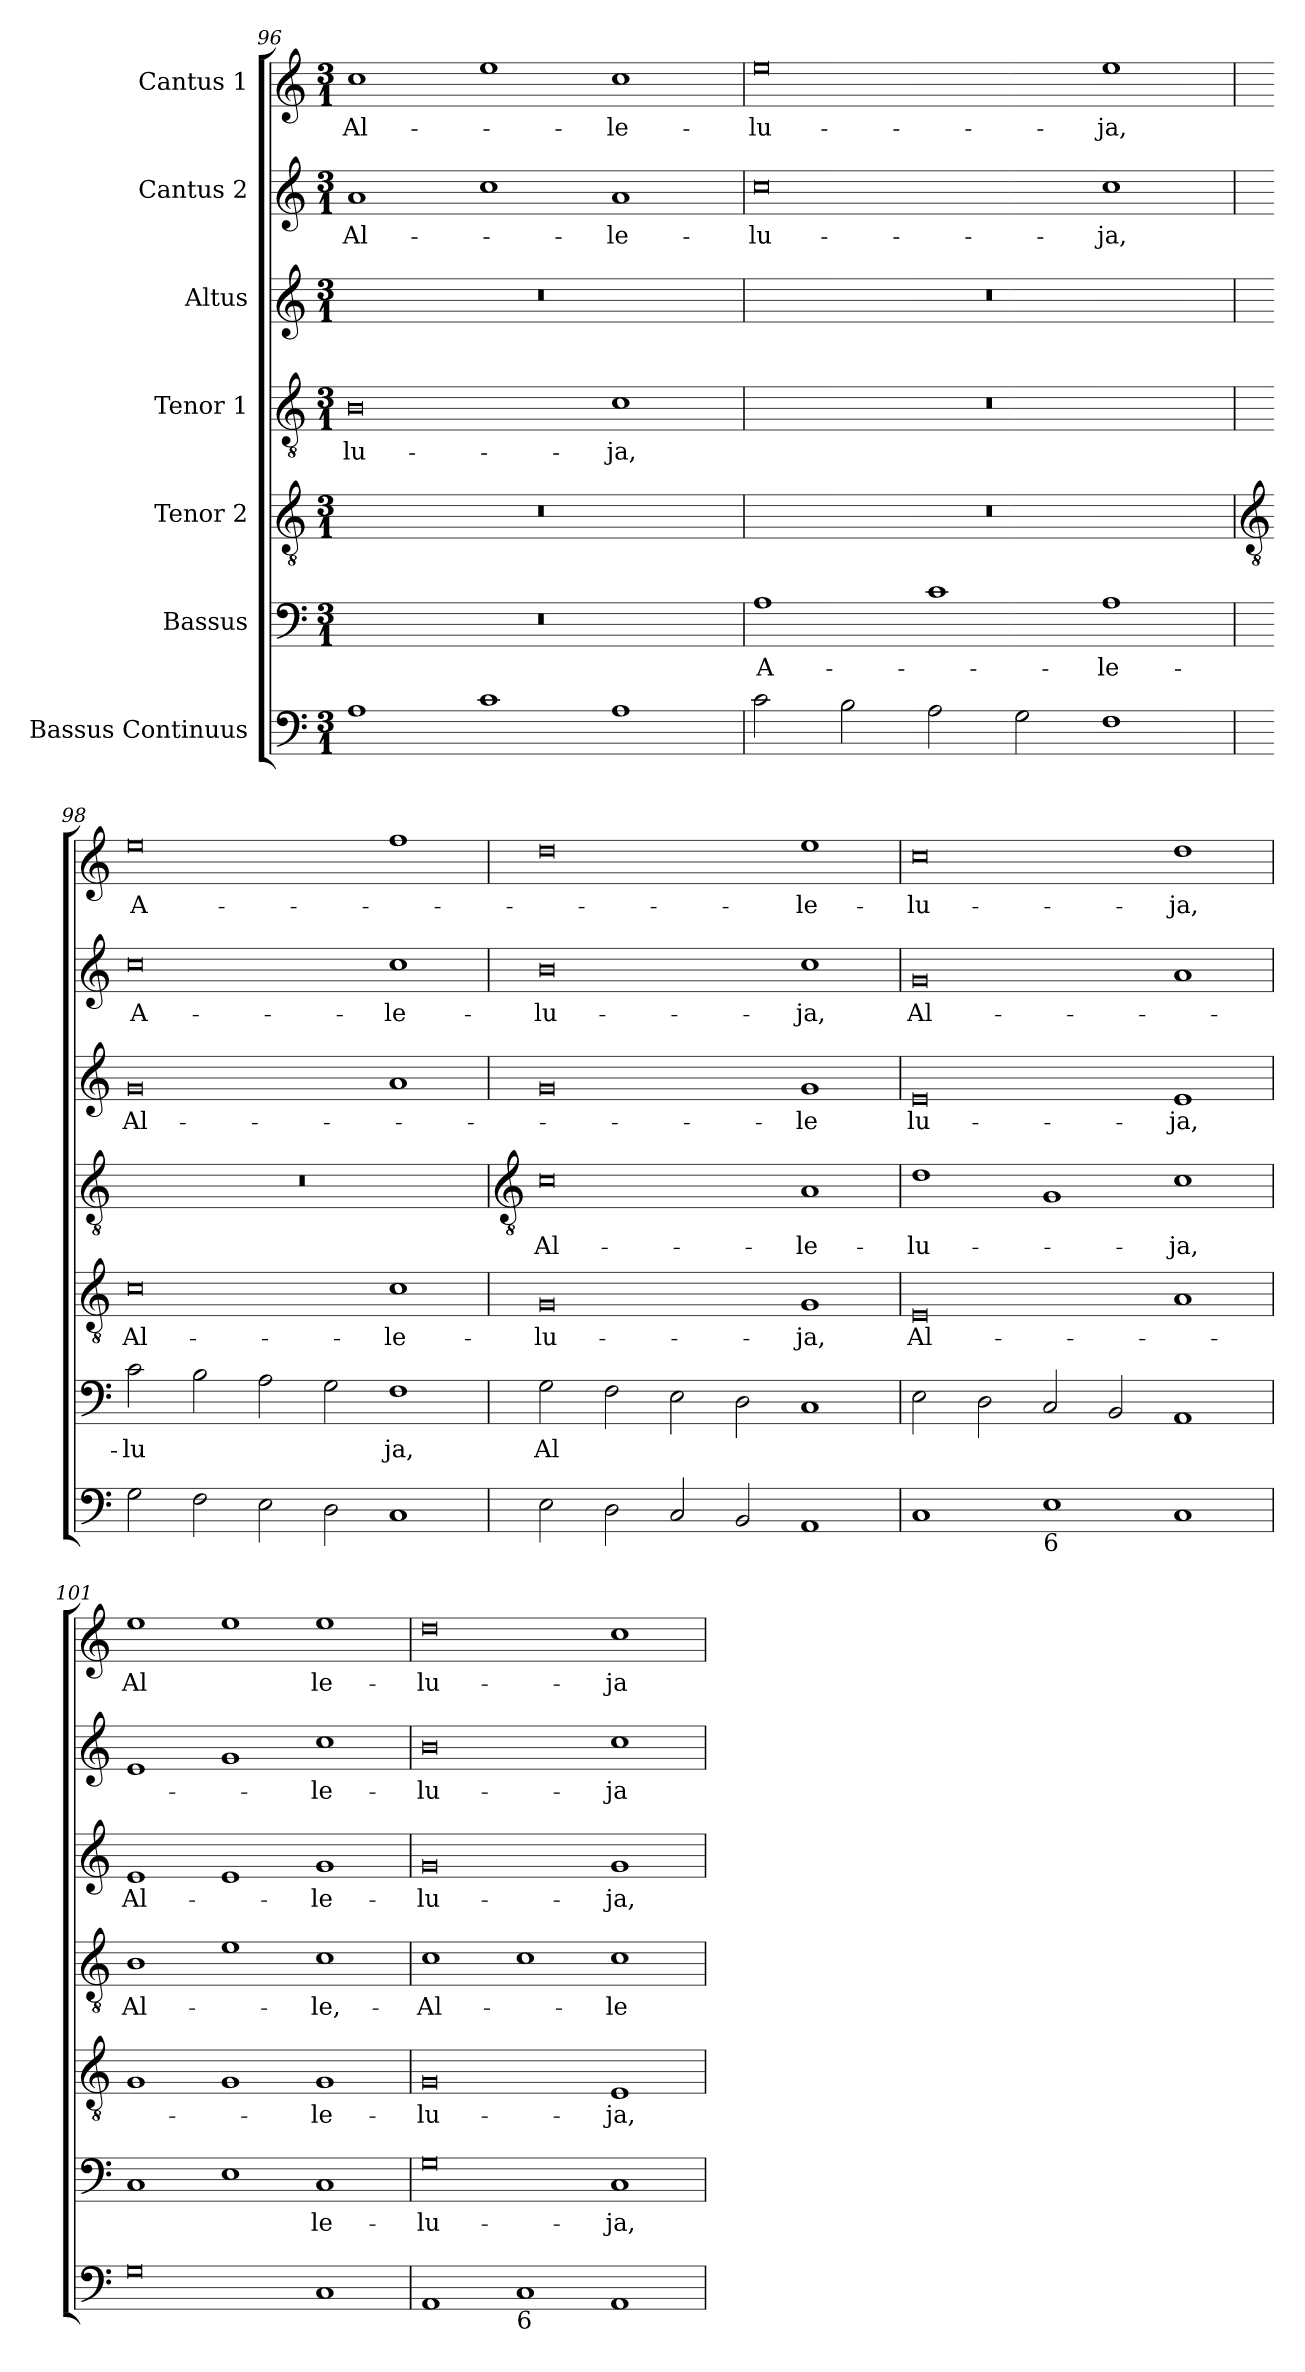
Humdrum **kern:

**kern	**kern	**text	**kern	**text	**kern	**text	**kern	**text	**kern	**text	**kern	**text
*part7	*part6	*part6	*part5	*part5	*part4	*part4	*part3	*part3	*part2	*part2	*part1	*part1
*staff7	*staff6	*staff6	*staff5	*staff5	*staff4	*staff4	*staff3	*staff3	*staff2	*staff2	*staff1	*staff1
*I"Bassus Continuus	*I"Bassus	*	*I"Tenor 2	*	*I"Tenor 1	*	*I"Altus	*	*I"Cantus 2	*	*I"Cantus 1	*
*clefF4	*clefF4	*	*clefGv2	*	*clefGv2	*	*clefG2	*	*clefG2	*	*clefG2	*
*k[]	*k[]	*	*k[]	*	*k[]	*	*k[]	*	*k[]	*	*k[]	*
*C:	*C:	*	*C:	*	*C:	*	*C:	*	*C:	*	*C:	*
*M3/1	*M3/1	*	*M3/1	*	*M3/1	*	*M3/1	*	*M3/1	*	*M3/1	*
=96	=96	=96	=96	=96	=96	=96	=96	=96	=96	=96	=96	=96
!	!	!	!	!	!	!LO:LY:b	!	!	!	!LO:LY:b	!	!LO:LY:b
1A	0.r	.	0.r	.	0B	-lu-	0.r	.	1a	Al-	1cc	Al-
1c	.	.	.	.	.	.	.	.	1cc	.	1ee	.
!	!	!	!	!	!	!LO:LY:b	!	!	!	!LO:LY:b	!	!LO:LY:b
1A	.	.	.	.	1c	-ja,	.	.	1a	-le-	1cc	-le-
!!LO:LB:g=z
=97	=97	=97	=97	=97	=97	=97	=97	=97	=97	=97	=97	=97
!	!	!LO:LY:b	!	!	!	!	!	!	!	!LO:LY:b	!	!LO:LY:b
2c	1A	A-	0.r	.	0.r	.	0.r	.	0cc	-lu-	0ee	-lu-
2B	.	.	.	.	.	.	.	.	.	.	.	.
2A	1c	.	.	.	.	.	.	.	.	.	.	.
2G	.	.	.	.	.	.	.	.	.	.	.	.
!	!	!LO:LY:b	!	!	!	!	!	!	!	!LO:LY:b	!	!LO:LY:b
1F	1A	-le-	.	.	.	.	.	.	1cc	-ja,	1ee	-ja,
!!LO:LB:g=z
=98	=98	=98	=98	=98	=98	=98	=98	=98	=98	=98	=98	=98
*	*	*	*clefGv2	*	*	*	*	*	*	*	*	*
!	!	!LO:LY:b	!	!LO:LY:b	!	!	!	!LO:LY:b	!	!LO:LY:b	!	!LO:LY:b
2G	2c	-lu	0c	Al-	0.r	.	0g	Al-	0cc	A-	0ee	A-
2F	2B	.	.	.	.	.	.	.	.	.	.	.
2E	2A	.	.	.	.	.	.	.	.	.	.	.
2D	2G	.	.	.	.	.	.	.	.	.	.	.
!	!	!LO:LY:b	!	!LO:LY:b	!	!	!	!	!	!LO:LY:b	!	!
1C	1F	ja,	1c	-le-	.	.	1a	.	1cc	-le-	1ff	.
!!LO:LB:g=z
=99	=99	=99	=99	=99	=99	=99	=99	=99	=99	=99	=99	=99
*	*	*	*	*	*clefGv2	*	*	*	*	*	*	*
!	!	!LO:LY:b	!	!LO:LY:b	!	!LO:LY:b	!	!	!	!LO:LY:b	!	!
2E	2G	Al	0G	-lu-	0c	Al-	0g	.	0b	-lu-	0dd	.
2D	2F	.	.	.	.	.	.	.	.	.	.	.
2C	2E	.	.	.	.	.	.	.	.	.	.	.
2BB	2D	.	.	.	.	.	.	.	.	.	.	.
!	!	!	!	!LO:LY:b	!	!LO:LY:b	!	!LO:LY:b	!	!LO:LY:b	!	!LO:LY:b
1AA	1C	.	1G	-ja,	1A	-le-	1g	-le	1cc	-ja,	1ee	-le-
=100	=100	=100	=100	=100	=100	=100	=100	=100	=100	=100	=100	=100
!	!	!	!	!LO:LY:b	!	!LO:LY:b	!	!LO:LY:b	!	!LO:LY:b	!	!LO:LY:b
1C	2E	.	0E	Al-	1d	-lu-	0e	lu-	0g	Al-	0cc	-lu-
.	2D	.	.	.	.	.	.	.	.	.	.	.
!LO:TX:b:t=6	!	!	!	!	!	!	!	!	!	!	!	!
1E	2C	.	.	.	1G	.	.	.	.	.	.	.
.	2BB	.	.	.	.	.	.	.	.	.	.	.
!	!	!	!	!	!	!LO:LY:b	!	!LO:LY:b	!	!	!	!LO:LY:b
1C	1AA	.	1A	.	1c	-ja,	1e	-ja,	1a	.	1dd	-ja,
=101	=101	=101	=101	=101	=101	=101	=101	=101	=101	=101	=101	=101
!	!	!	!	!	!	!LO:LY:b	!	!LO:LY:b	!	!	!	!LO:LY:b
0G	1C	.	1G	.	1B	Al-	1e	Al-	1e	.	1ee	Al
.	1E	.	1G	.	1e	.	1e	.	1g	.	1ee	.
!	!	!LO:LY:b	!	!LO:LY:b	!	!LO:LY:b	!	!LO:LY:b	!	!LO:LY:b	!	!LO:LY:b
1C	1C	le-	1G	-le-	1c	-le,-	1g	-le-	1cc	-le-	1ee	le-
=102	=102	=102	=102	=102	=102	=102	=102	=102	=102	=102	=102	=102
!	!	!LO:LY:b	!	!LO:LY:b	!	!LO:LY:b	!	!LO:LY:b	!	!LO:LY:b	!	!LO:LY:b
1AA	0G	-lu-	0G	-lu-	1c	Al-	0g	-lu-	0b	-lu-	0dd	-lu-
!LO:TX:b:t=6	!	!	!	!	!	!	!	!	!	!	!	!
1C	.	.	.	.	1c	.	.	.	.	.	.	.
!	!	!LO:LY:b	!	!LO:LY:b	!	!LO:LY:b	!	!LO:LY:b	!	!LO:LY:b	!	!LO:LY:b
1AA	1C	-ja,	1E	-ja,	1c	-le-	1g	-ja,	1cc	-ja	1cc	-ja
=	=	=	=	=	=	=	=	=	=	=	=	=
*-	*-	*-	*-	*-	*-	*-	*-	*-	*-	*-	*-	*-
